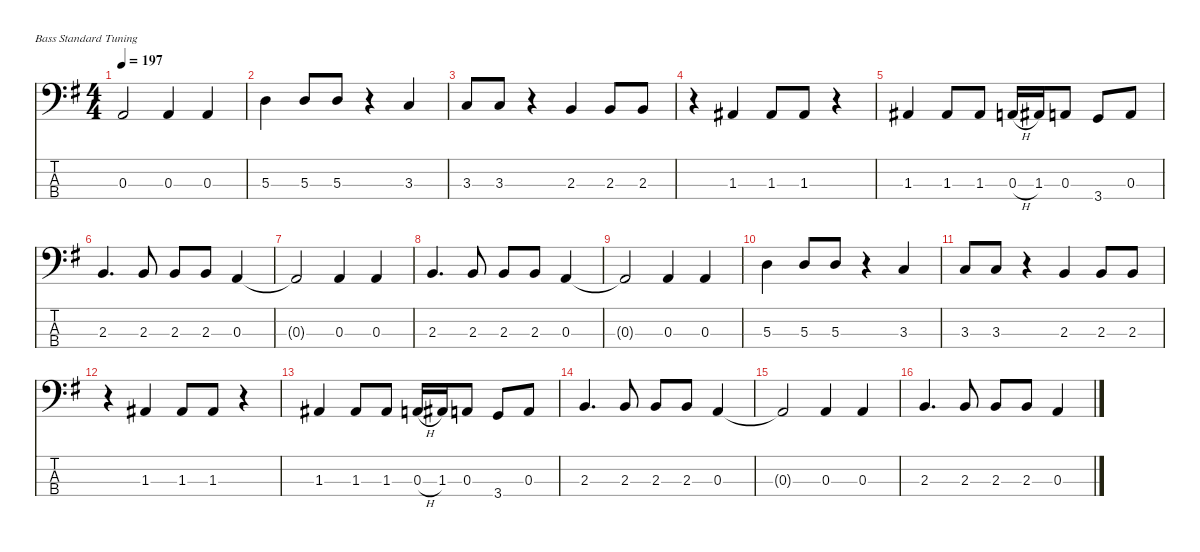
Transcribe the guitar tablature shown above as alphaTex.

\defaultSystemsLayout 4
\hideDynamics
\bracketExtendMode nobrackets
\singleTrackTrackNamePolicy hidden
\multiTrackTrackNamePolicy hidden
\firstSystemTrackNameMode fullname
\firstSystemTrackNameOrientation horizontal
\otherSystemsTrackNameOrientation horizontal
\track ("Bass" "el.bs.") {defaultSystemsLayout 4 instrument electricbassfinger}
\staff {score tabs}
\tuning (G2 D2 A1 E1)
\ts (4 4)
\tempo 197
\clef f4
\ks eminor
0.3{t acc forcenatural}.2{dy f beam Up} 0.3{acc forcenatural}.4{beam Up} 0.3{acc forcenatural}.4{beam Up} |
5.3{acc forcenatural}.4{beam Down} 5.3{acc forcenatural}.8{beam Up} 5.3{acc forcenatural}.8{beam Up} r.4{beam Up} 3.3{acc forcenatural}.4{beam Up} |
3.3{acc forcenatural}.8{beam Up} 3.3{acc forcenatural}.8{beam Up} r.4{beam Up} 2.3{acc forcenatural}.4{beam Up} 2.3{acc forcenatural}.8{beam Up} 2.3{acc forcenatural}.8{beam Up} |
r.4{beam Down} 1.3{acc #}.4{beam Up} 1.3{acc #}.8{beam Up} 1.3{acc #}.8{beam Up} r.4{beam Up} |
1.3{acc #}.4{beam Up} 1.3{acc #}.8{beam Up} 1.3{acc #}.8{beam Up} 0.3{h acc forcenatural}.16{beam Up} 1.3{acc #}.16{beam Up} 0.3{acc forcenatural}.8{beam Up} 3.4{acc forcenatural}.8{beam Up} 0.3{acc forcenatural}.8{beam Up} |
2.3{acc forcenatural}.4{d beam Up} 2.3{acc forcenatural}.8{beam Up} 2.3{acc forcenatural}.8{beam Up} 2.3{acc forcenatural}.8{beam Up} 0.3{acc forcenatural}.4{beam Up} |
0.3{t acc forcenatural}.2{beam Up} 0.3{acc forcenatural}.4{beam Up} 0.3{acc forcenatural}.4{beam Up} |
2.3{acc forcenatural}.4{d beam Up} 2.3{acc forcenatural}.8{beam Up} 2.3{acc forcenatural}.8{beam Up} 2.3{acc forcenatural}.8{beam Up} 0.3{acc forcenatural}.4{beam Up} |
0.3{t acc forcenatural}.2{beam Up} 0.3{acc forcenatural}.4{beam Up} 0.3{acc forcenatural}.4{beam Up} |
5.3{acc forcenatural}.4{beam Down} 5.3{acc forcenatural}.8{beam Up} 5.3{acc forcenatural}.8{beam Up} r.4{beam Up} 3.3{acc forcenatural}.4{beam Up} |
3.3{acc forcenatural}.8{beam Up} 3.3{acc forcenatural}.8{beam Up} r.4{beam Up} 2.3{acc forcenatural}.4{beam Up} 2.3{acc forcenatural}.8{beam Up} 2.3{acc forcenatural}.8{beam Up} |
r.4{beam Down} 1.3{acc #}.4{beam Up} 1.3{acc #}.8{beam Up} 1.3{acc #}.8{beam Up} r.4{beam Up} |
1.3{acc #}.4{beam Up} 1.3{acc #}.8{beam Up} 1.3{acc #}.8{beam Up} 0.3{h acc forcenatural}.16{beam Up} 1.3{acc #}.16{beam Up} 0.3{acc forcenatural}.8{beam Up} 3.4{acc forcenatural}.8{beam Up} 0.3{acc forcenatural}.8{beam Up} |
2.3{acc forcenatural}.4{d beam Up} 2.3{acc forcenatural}.8{beam Up} 2.3{acc forcenatural}.8{beam Up} 2.3{acc forcenatural}.8{beam Up} 0.3{acc forcenatural}.4{beam Up} |
0.3{t acc forcenatural}.2{beam Up} 0.3{acc forcenatural}.4{beam Up} 0.3{acc forcenatural}.4{beam Up} |
2.3{acc forcenatural}.4{d beam Up} 2.3{acc forcenatural}.8{beam Up} 2.3{acc forcenatural}.8{beam Up} 2.3{acc forcenatural}.8{beam Up} 0.3{acc forcenatural}.4{beam Up}
